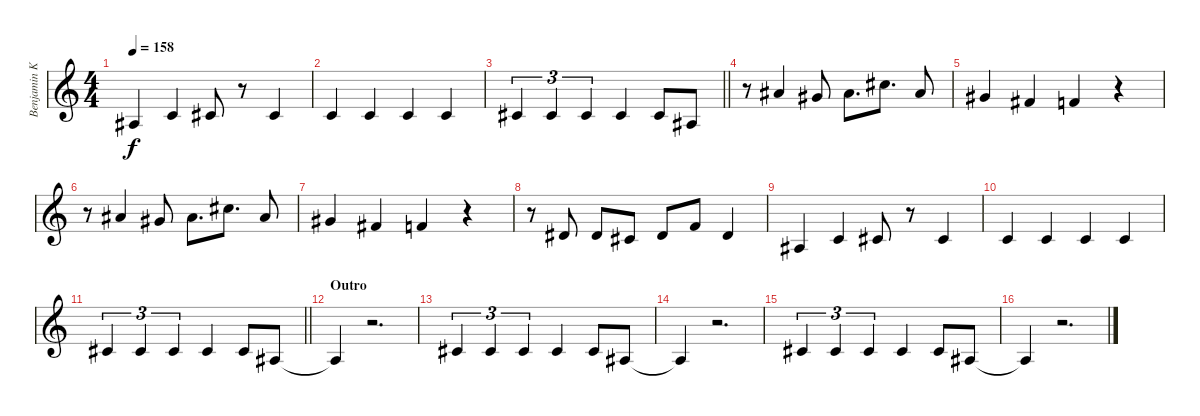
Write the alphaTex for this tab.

\track ("Benjamin Kowalewicz (Lead Voice)" "Benjamin K") {instrument lead2sawtooth}
\staff {score}
\tuning (E4 B3 G3 D3 A2 E2) {hide}
\ts (4 4)
\tempo 158
\clef g2
\ks c
3.3.4{dy f} 1.2.4 2.2.8 r.8 2.2.4 |
1.2.4 1.2.4 1.2.4 1.2.4 |
\barLineRight lightlight
2.2.4{tu (3 2)} 2.2.4{tu (3 2)} 2.2.4{tu (3 2)} 2.2.4 2.2.8 3.3.8 |
r.8 6.1.4 4.1.8 6.1.8{d} 9.1.8{d} 6.1.8 |
4.1.4 2.1.4 1.1.4 r.4 |
r.8 6.1.4 4.1.8 6.1.8{d} 9.1.8{d} 6.1.8 |
4.1.4 2.1.4 1.1.4 r.4 |
r.8 4.2.8 4.2.8 2.2.8 4.2.8 1.1.8 4.2.4 |
3.3.4 1.2.4 2.2.8 r.8 2.2.4 |
1.2.4 1.2.4 1.2.4 1.2.4 |
\barLineRight lightlight
2.2.4{tu (3 2)} 2.2.4{tu (3 2)} 2.2.4{tu (3 2)} 2.2.4 2.2.8 3.3.8 |
\section ("" "Outro")
3.3{t}.4 r.2{d} |
2.2.4{tu (3 2)} 2.2.4{tu (3 2)} 2.2.4{tu (3 2)} 2.2.4 2.2.8 3.3.8 |
3.3{t}.4 r.2{d} |
2.2.4{tu (3 2)} 2.2.4{tu (3 2)} 2.2.4{tu (3 2)} 2.2.4 2.2.8 3.3.8 |
3.3{t}.4 r.2{d}
